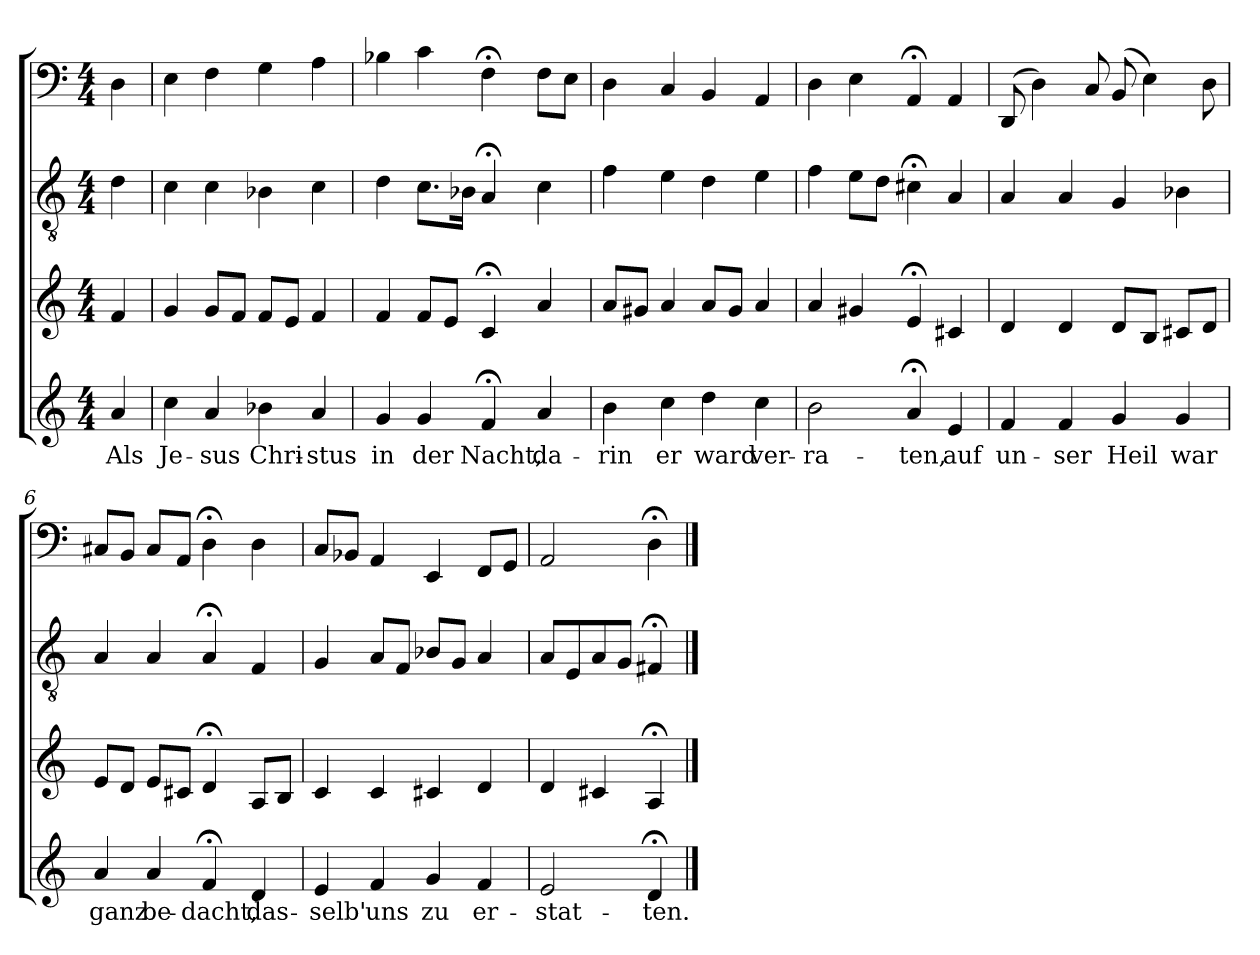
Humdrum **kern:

**kern	**text	**kern	**kern	**kern
*part4	*part4	*part3	*part2	*part1
*staff4	*staff4	*staff3	*staff2	*staff1
*clefG2	*	*clefG2	*clefGv2	*clefF4
*k[]	*	*k[]	*k[]	*k[]
*a:	*	*a:	*a:	*a:
*M4/4	*	*M4/4	*M4/4	*M4/4
=	=	=	=	=
4a/	Als	4f/	4d\	4D\
=1	=1	=1	=1	=1
4cc\	Je-	4g/	4c\	4E\
4a/	-sus	8g/L	4c\	4F\
.	.	8f/J	.	.
4b-X\	Chri-	8f/L	4B-X\	4G\
.	.	8e/J	.	.
4a/	-stus	4f/	4c\	4A\
=2	=2	=2	=2	=2
4g/	in	4f/	4d\	4B-X\
4g/	der	8f/L	8.c\L	4c\
.	.	8e/J	.	.
.	.	.	16B-X\Jk	.
4f;</	Nacht,	4c;</	4A;</	4F;<\
4a/	da-	4a/	4c\	8F\L
.	.	.	.	8E\J
=3	=3	=3	=3	=3
4b\	-rin	8a/L	4f\	4D\
.	.	8g#X/J	.	.
4cc\	er	4a/	4e\	4C/
4dd\	ward	8a/L	4d\	4BB/
.	.	8g#/J	.	.
4cc\	ver-	4a/	4e\	4AA/
=4	=4	=4	=4	=4
2b\	-ra-	4a/	4f\	4D\
.	.	4g#X/	8e\L	4E\
.	.	.	8d\J	.
4a;</	-ten,	4e;</	4c#X;<\	4AA;</
4e/	auf	4c#X/	4A/	4AA/
=5	=5	=5	=5	=5
4f/	un-	4d/	4A/	(8DD/
.	.	.	.	4D\)
4f/	-ser	4d/	4A/	.
.	.	.	.	8C/
4g/	Heil	8d/L	4G/	(8BB/
.	.	8B/J	.	4E\)
4g/	war	8c#X/L	4B-X\	.
.	.	8d/J	.	8D\
=6	=6	=6	=6	=6
4a/	ganz	8e/L	4A/	8C#X/L
.	.	8d/J	.	8BB/J
4a/	be-	8e/L	4A/	8C#/L
.	.	8c#X/J	.	8AA/J
4f;</	-dacht,	4d;</	4A;</	4D;<\
4d/	das-	8A/L	4F/	4D\
.	.	8B/J	.	.
=7	=7	=7	=7	=7
4e/	-selb'	4c/	4G/	8C/L
.	.	.	.	8BB-X/J
4f/	uns	4c/	8A/L	4AA/
.	.	.	8F/J	.
4g/	zu	4c#X/	8B-X/L	4EE/
.	.	.	8G/J	.
4f/	er-	4d/	4A/	8FF/L
.	.	.	.	8GG/J
=8	=8	=8	=8	=8
2e/	-stat-	4d/	8A/L	2AA/
.	.	.	8E/	.
.	.	4c#X/	8A/	.
.	.	.	8G/J	.
4d;</	-ten.	4A;</	4F#X;</	4D;<\
==	==	==	==	==
*-	*-	*-	*-	*-
